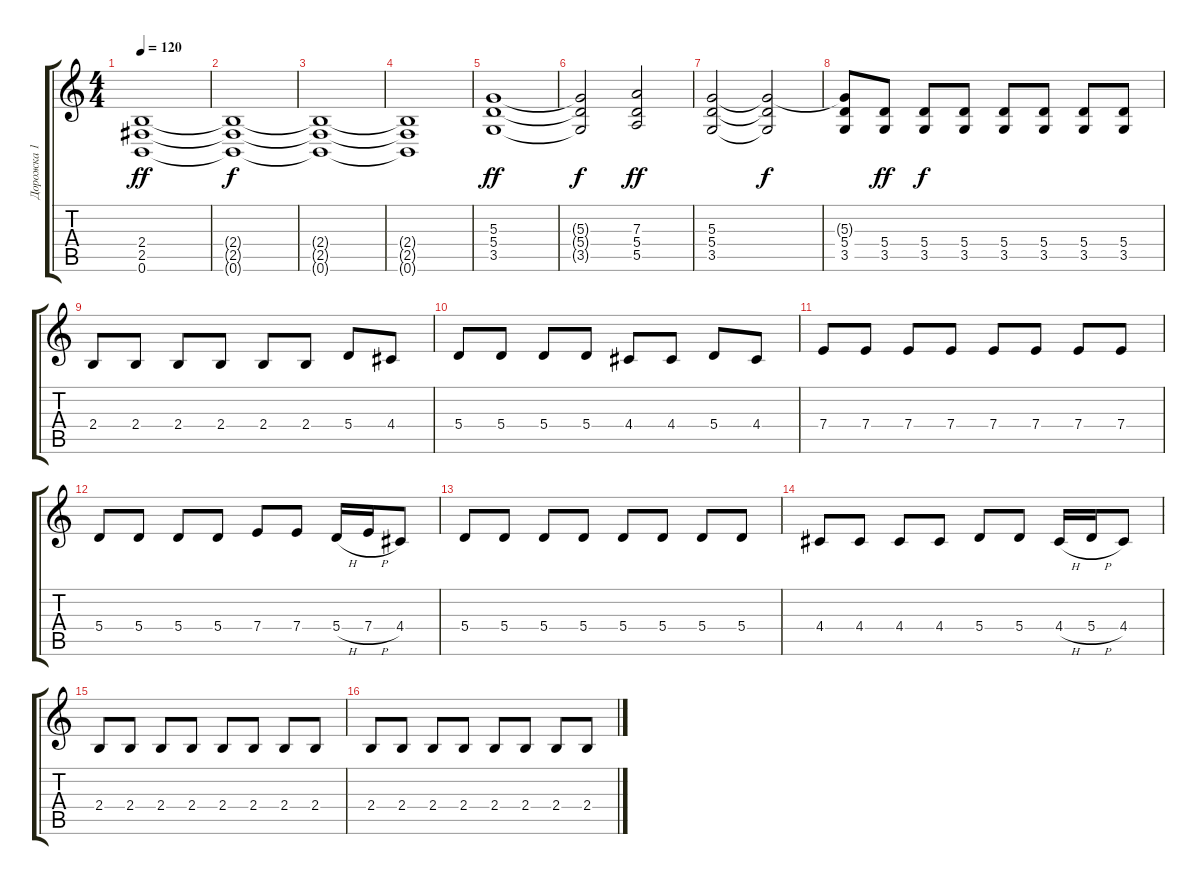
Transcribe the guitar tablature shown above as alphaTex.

\track ("Дорожка 1" "Дорожка 1") {instrument distortionguitar}
\staff {score tabs}
\tuning (B3 Gb3 D3 A2 E2 B1) {hide}
\ts (4 4)
\tempo 120
\clef g2
\ks c
(2.4 2.5 0.6).1{dy ff} |
(2.4{t} 2.5{t} 0.6{t}).1{dy f} |
(2.4{t} 2.5{t} 0.6{t}).1 |
(2.4{t} 2.5{t} 0.6{t}).1 |
(5.3 5.4 3.5).1{dy ff} |
(5.3{t} 5.4{t} 3.5{t}).2{dy f} (7.3 5.4 5.5).2{dy ff} |
(5.3 5.4 3.5).2 (5.3{t} 5.4{t} 3.5{t}).2{dy f} |
(5.3{t} 5.4 3.5).8 (5.4 3.5).8{dy ff} (5.4 3.5).8{dy f} (5.4 3.5).8 (5.4 3.5).8 (5.4 3.5).8 (5.4 3.5).8 (5.4 3.5).8 |
2.4.8 2.4.8 2.4.8 2.4.8 2.4.8 2.4.8 5.4.8 4.4.8 |
5.4.8 5.4.8 5.4.8 5.4.8 4.4.8 4.4.8 5.4.8 4.4.8 |
7.4.8 7.4.8 7.4.8 7.4.8 7.4.8 7.4.8 7.4.8 7.4.8 |
5.4.8 5.4.8 5.4.8 5.4.8 7.4.8 7.4.8 5.4{h}.16 7.4{h}.16 4.4.8 |
5.4.8 5.4.8 5.4.8 5.4.8 5.4.8 5.4.8 5.4.8 5.4.8 |
4.4.8 4.4.8 4.4.8 4.4.8 5.4.8 5.4.8 4.4{h}.16 5.4{h}.16 4.4.8 |
2.4.8 2.4.8 2.4.8 2.4.8 2.4.8 2.4.8 2.4.8 2.4.8 |
2.4.8 2.4.8 2.4.8 2.4.8 2.4.8 2.4.8 2.4.8 2.4.8
